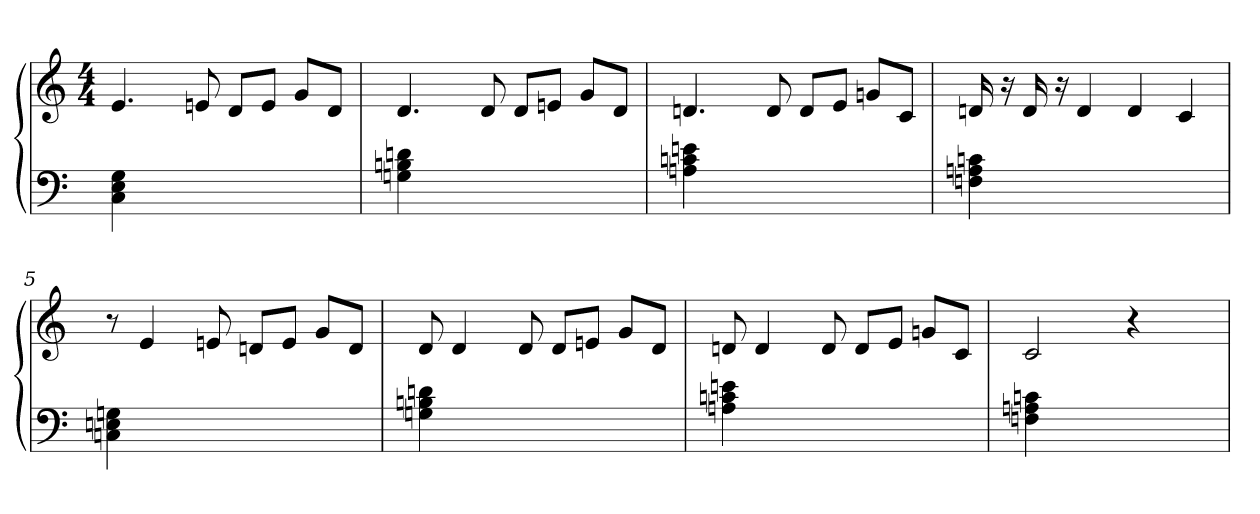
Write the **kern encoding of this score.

**kern	**kern
*part2	*part1
*staff2	*staff1
*	*M4/4
=1	=1
4C 4E 4G	4.e
2.ryy	.
.	8en
.	8dL
.	8eJ
.	8gL
.	8dJ
=2	=2
4Gn 4Bn 4dn	4.d
2.ryy	.
.	8d
.	8dL
.	8enJ
.	8gL
.	8dJ
=3	=3
4An 4cn 4en	4.dn
2.ryy	.
.	8d
.	8dL
.	8eJ
.	8gnL
.	8cJ
=4	=4
4Fn 4An 4cn	16dn
.	16r
.	16d
.	16r
2.ryy	4d
.	4d
.	4c
=5	=5
4Cn 4En 4Gn	8r
.	4e
2.ryy	.
.	8en
.	8dnL
.	8eJ
.	8gL
.	8dJ
=6	=6
4Gn 4Bn 4dn	8d
.	4d
2.ryy	.
.	8d
.	8dL
.	8enJ
.	8gL
.	8dJ
=7	=7
4An 4cn 4en	8dn
.	4d
2.ryy	.
.	8d
.	8dL
.	8eJ
.	8gnL
.	8cJ
=8	=8
4Fn 4An 4cn	2c
2.ryy	.
.	4r
.	4ryy
=	=
*-	*-
